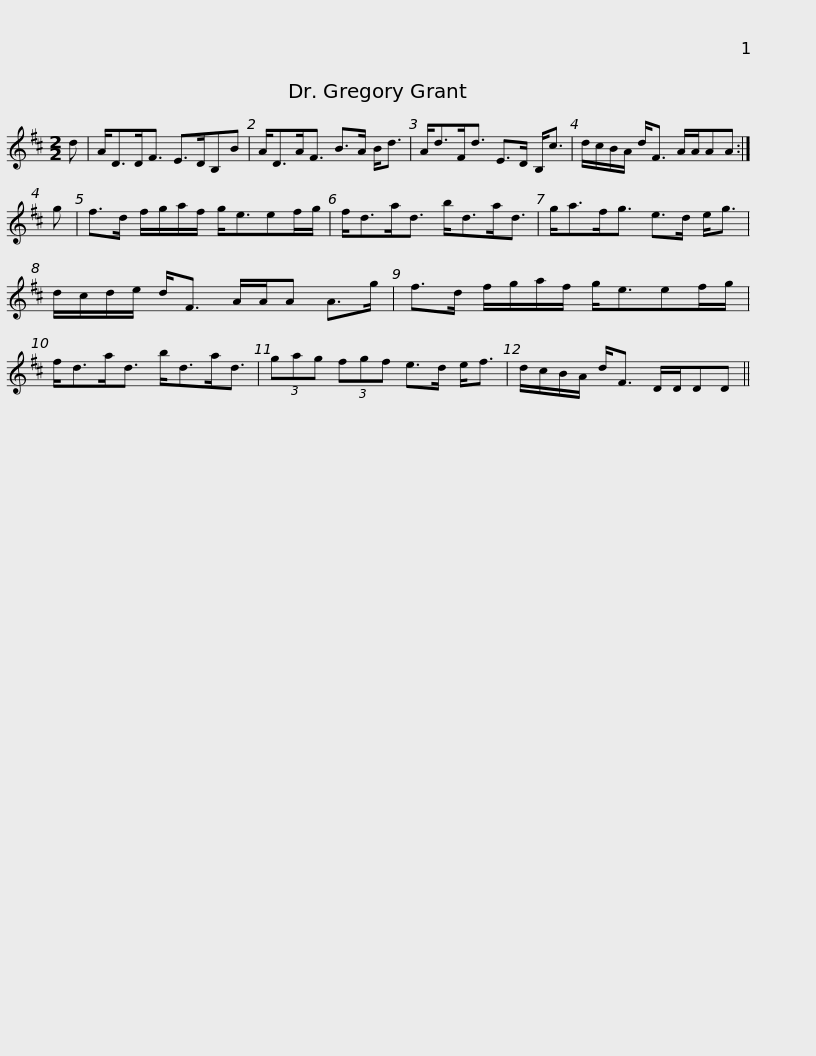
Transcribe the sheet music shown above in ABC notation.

X:1
L:1/8
M:2/2
I:linebreak $
K:D
V:1 treble
V:1
 d | A<DD<F E>DB,B | A<DA<F B>A B<d | A<dF<d E>D B,<c | d/c/B/A/ d<F A/A/AA :| %5
 g |$ f>d f/g/a/f/ g<eef/g/ | f<da<d b<da<d | g<af<g e>d e<g | d/c/d/e/ d<F A/A/A A>g |$ %10
 f>d f/g/a/f/ g<eef/g/ | f<da<d b<da<d | (3gag (3fgf e>d e<f | d/c/B/A/ d<F D/D/DD || %14
